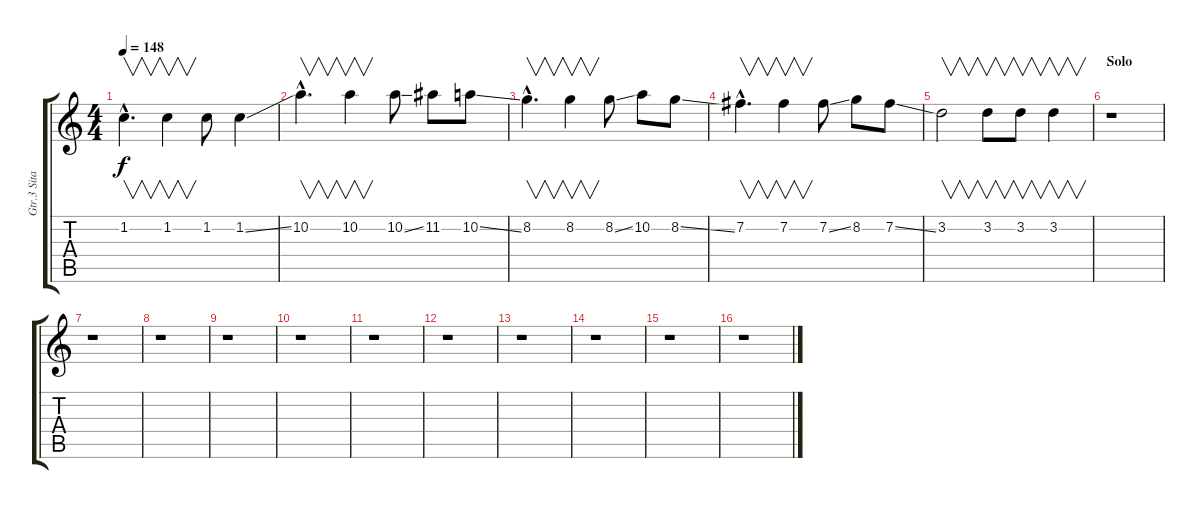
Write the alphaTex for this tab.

\track ("Gtr.3 Sitar" "Gtr.3 Sita") {instrument overdrivenguitar}
\staff {score tabs}
\tuning (E4 B3 G3 D3 A2 D2) {hide}
\ts (4 4)
\tempo 148
\clef g2
\ks c
1.2{hac}.4{v d dy f} 1.2.4{v} 1.2.8 1.2{ss}.4 |
10.2{hac}.4{v d} 10.2.4{v} 10.2{ss}.8 11.2.8 10.2{ss}.8 |
8.2{hac}.4{v d} 8.2.4{v} 8.2{ss}.8 10.2.8 8.2{ss}.8 |
7.2{hac}.4{v d} 7.2.4{v} 7.2{ss}.8 8.2.8 7.2{ss}.8 |
3.2.2{v} 3.2.8{v} 3.2.8{v} 3.2.4{v} |
\section ("" "Solo")
r.1 |
r.1 |
r.1 |
r.1 |
r.1 |
r.1 |
r.1 |
r.1 |
r.1 |
r.1 |
r.1
